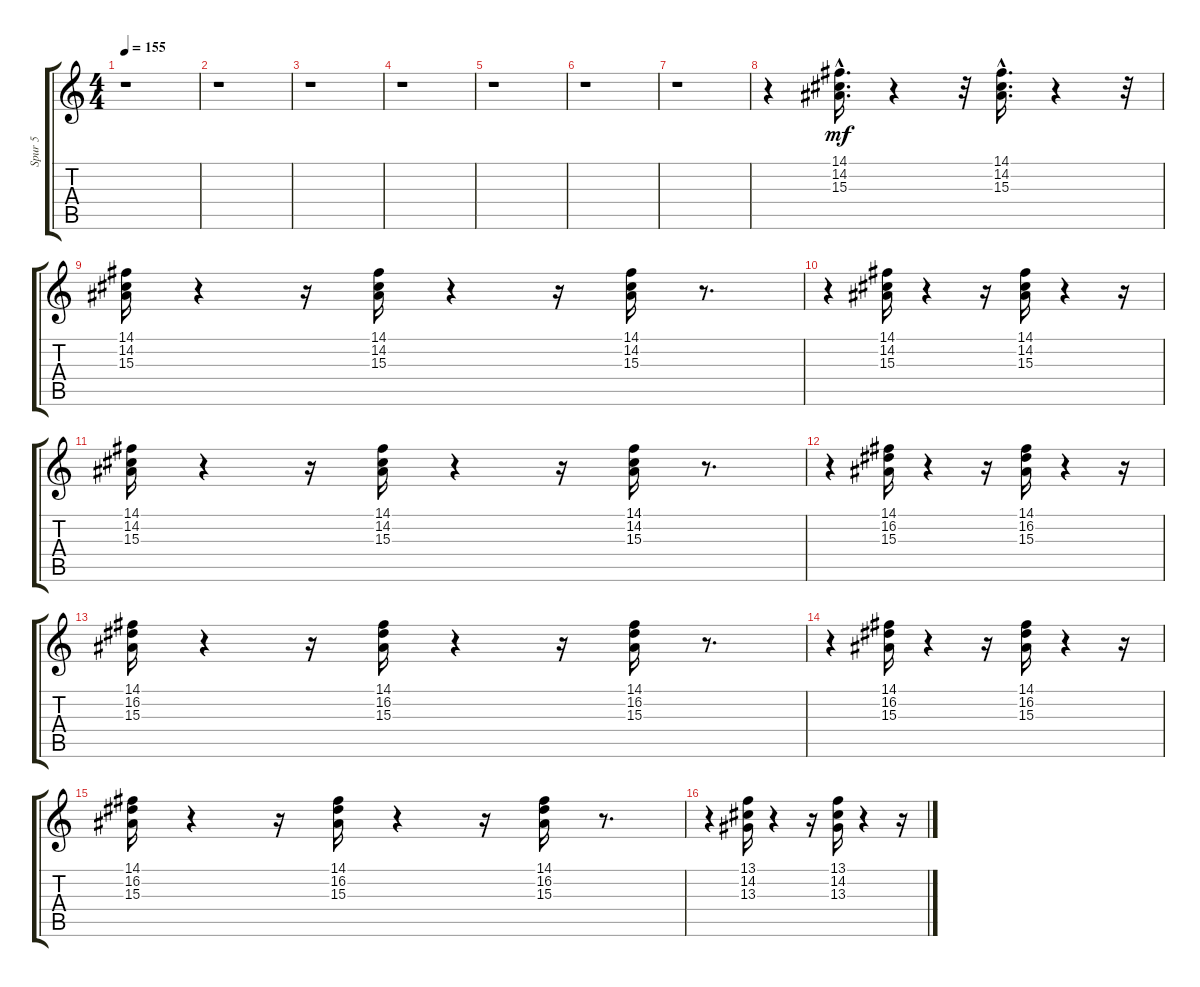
\track ("Spur 5" "Spur 5") {instrument rockorgan}
\staff {score tabs}
\tuning (E4 B3 G3 D3 A2 E2) {hide}
\ts (4 4)
\tempo 155
\clef g2
\ks c
r.1{dy mf} |
r.1 |
r.1 |
r.1 |
r.1 |
r.1 |
r.1 |
r.4 (14.1{hac} 14.2{hac} 15.3{hac}).16{d} r.4 r.32 (14.1 14.2 15.3{hac}).16{d} r.4 r.32 |
(14.1 14.2 15.3).16 r.4 r.16 (14.1 14.2 15.3).16 r.4 r.16 (14.1 14.2 15.3).16 r.8{d} |
r.4 (14.1 14.2 15.3).16 r.4 r.16 (14.1 14.2 15.3).16 r.4 r.16 |
(14.1 14.2 15.3).16 r.4 r.16 (14.1 14.2 15.3).16 r.4 r.16 (14.1 14.2 15.3).16 r.8{d} |
r.4 (14.1 16.2 15.3).16 r.4 r.16 (14.1 16.2 15.3).16 r.4 r.16 |
(14.1 16.2 15.3).16 r.4 r.16 (14.1 16.2 15.3).16 r.4 r.16 (14.1 16.2 15.3).16 r.8{d} |
r.4 (14.1 16.2 15.3).16 r.4 r.16 (14.1 16.2 15.3).16 r.4 r.16 |
(14.1 16.2 15.3).16 r.4 r.16 (14.1 16.2 15.3).16 r.4 r.16 (14.1 16.2 15.3).16 r.8{d} |
r.4 (13.1 14.2 13.3).16 r.4 r.16 (13.1 14.2 13.3).16 r.4 r.16
